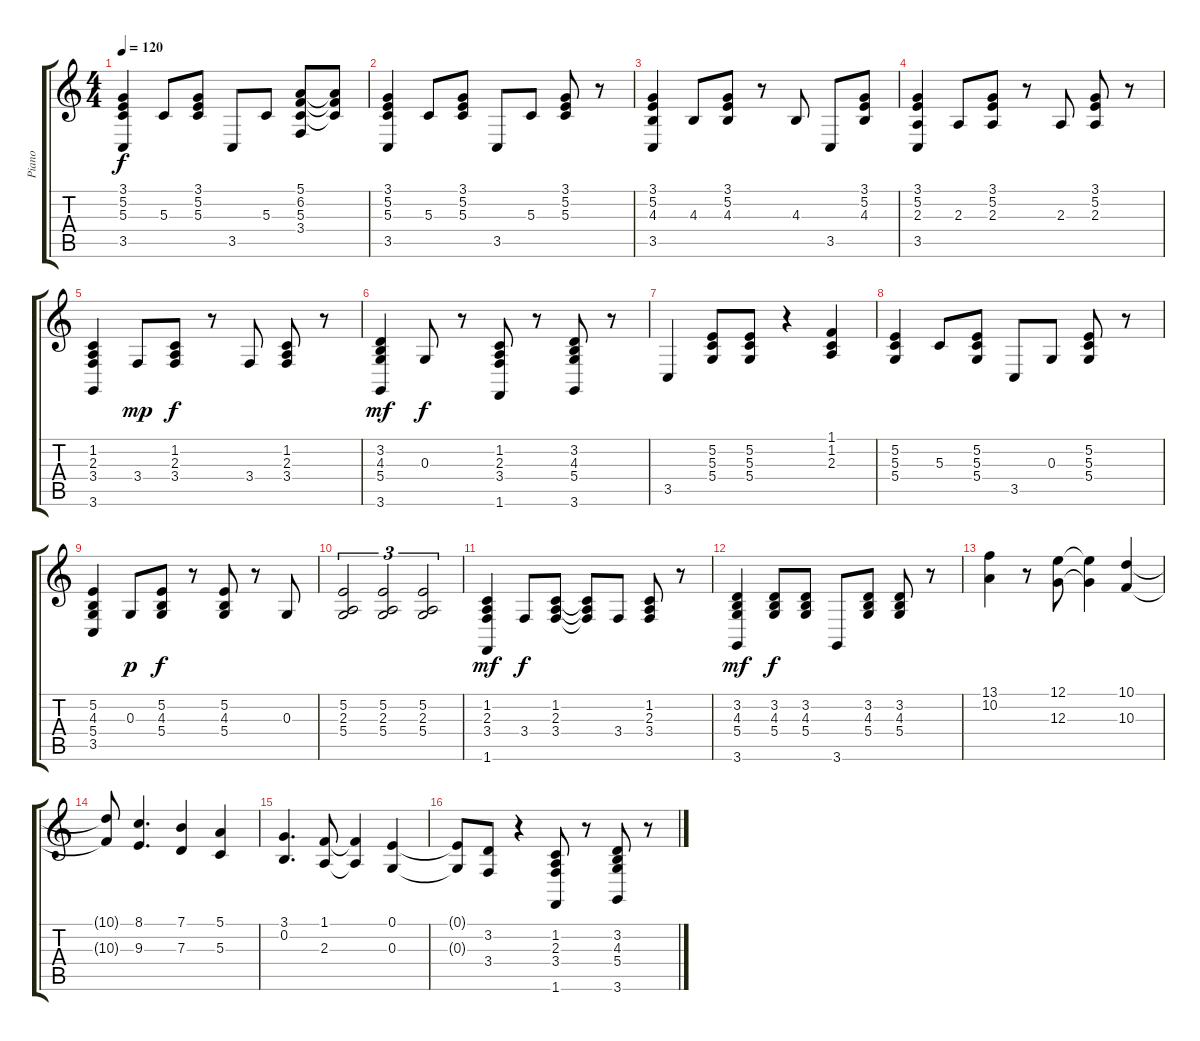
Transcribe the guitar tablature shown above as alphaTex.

\track ("Piano" "Piano") {instrument brightacousticpiano}
\staff {score tabs}
\tuning (E4 B3 G3 D3 A2 E2) {hide}
\ts (4 4)
\tempo 120
\clef g2
\ks c
(3.1 5.2 5.3 3.5).4{dy f} 5.3.8 (3.1 5.2 5.3).8 3.5.8 5.3.8 (5.1 6.2 5.3 3.4).8 (5.1{t} 6.2{t} 5.3{t}).8 |
(3.1 5.2 5.3 3.5).4 5.3.8 (3.1 5.2 5.3).8 3.5.8 5.3.8 (3.1 5.2 5.3).8 r.8 |
(3.1 5.2 4.3 3.5).4 4.3.8 (3.1 5.2 4.3).8 r.8 4.3.8 3.5.8 (3.1 5.2 4.3).8 |
(3.1 5.2 2.3 3.5).4 2.3.8 (3.1 5.2 2.3).8 r.8 2.3.8 (3.1 5.2 2.3).8 r.8 |
(1.2 2.3 3.4 3.6).4 3.4.8{dy mp} (1.2 2.3 3.4).8{dy f} r.8 3.4.8 (1.2 2.3 3.4).8 r.8 |
(3.2 4.3 5.4 3.6).4{dy mf} 0.3.8{dy f} r.8 (1.2 2.3 3.4 1.6).8 r.8 (3.2 4.3 5.4 3.6).8 r.8 |
3.5.4 (5.2 5.3 5.4).8 (5.2 5.3 5.4).8 r.4 (1.1 1.2 2.3).4 |
(5.2 5.3 5.4).4 5.3.8 (5.2 5.3 5.4).8 3.5.8 0.3.8 (5.2 5.3 5.4).8 r.8 |
(5.2 4.3 5.4 3.5).4 0.3.8{dy p} (5.2 4.3 5.4).8{dy f} r.8 (5.2 4.3 5.4).8 r.8 0.3.8 |
(5.2 2.3 5.4).2{tu (3 2)} (5.2 2.3 5.4).2{tu (3 2)} (5.2 2.3 5.4).2{tu (3 2)} |
(1.2 2.3 3.4 1.6).4{dy mf} 3.4.8{dy f} (1.2 2.3 3.4).8 (1.2{t} 2.3{t} 3.4{t}).8 3.4.8 (1.2 2.3 3.4).8 r.8 |
(3.2 4.3 5.4 3.6).4{dy mf} (3.2 4.3 5.4).8{dy f} (3.2 4.3 5.4).8 3.6.8 (3.2 4.3 5.4).8 (3.2 4.3 5.4).8 r.8 |
(13.1 10.2).4 r.8 (12.1 12.3).8 (12.1{t} 12.3{t}).4 (10.1 10.3).4 |
(10.1{t} 10.3{t}).8 (8.1 9.3).4{d} (7.1 7.3).4 (5.1 5.3).4 |
(3.1 0.2).4{d} (1.1 2.3).8 (1.1{t} 2.3{t}).4 (0.1 0.3).4 |
(0.1{t} 0.3{t}).8 (3.2 3.4).8 r.4 (1.2 2.3 3.4 1.6).8 r.8 (3.2 4.3 5.4 3.6).8 r.8
